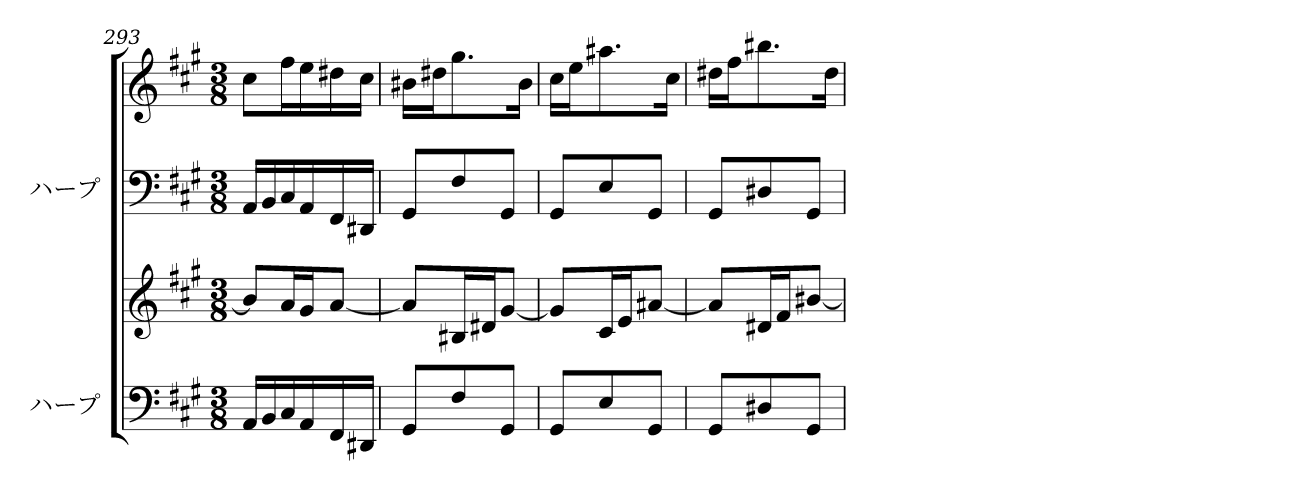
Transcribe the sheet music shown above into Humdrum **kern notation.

**kern	**kern	**kern	**kern
*part2	*part2	*part1	*part1
*staff4	*staff3	*staff2	*staff1
*I"ハープ	*	*I"ハープ	*
*clefF4	*clefG2	*clefF4	*clefG2
*k[f#c#g#]	*k[f#c#g#]	*k[f#c#g#]	*k[f#c#g#]
*M3/8	*M3/8	*M3/8	*M3/8
=293	=293	=293	=293
16AA/LL	8b/L]	16AA/LL	8cc#\L
16BB/	.	16BB/	.
16C#/	16a/L	16C#/	16ff#\L
16AA/	16g#/J	16AA/	16ee\
16FF#/	[8a/J	16FF#/	16dd#X\
16DD#X/JJ	.	16DD#X/JJ	16cc#\JJ
=294	=294	=294	=294
8GG#/L	8a/L]	8GG#/L	16b#X\LL
.	.	.	16dd#X\J
8F#/	16B#X/L	8F#/	8.gg#\
.	16d#X/J	.	.
8GG#/J	[8g#/J	8GG#/J	.
.	.	.	16b#\Jk
=295	=295	=295	=295
8GG#/L	8g#/L]	8GG#/L	16cc#\LL
.	.	.	16ee\J
8E/	16c#/L	8E/	8.aa#X\
.	16e/J	.	.
8GG#/J	[8a#X/J	8GG#/J	.
.	.	.	16cc#\Jk
!!LO:PB:g=z
=296	=296	=296	=296
8GG#/L	8a#/L]	8GG#/L	16dd#X\LL
.	.	.	16ff#\J
8D#X/	16d#X/L	8D#X/	8.bb#X\
.	16f#/J	.	.
8GG#/J	[8b#X/J	8GG#/J	.
.	.	.	16dd#\Jk
=	=	=	=
*-	*-	*-	*-
